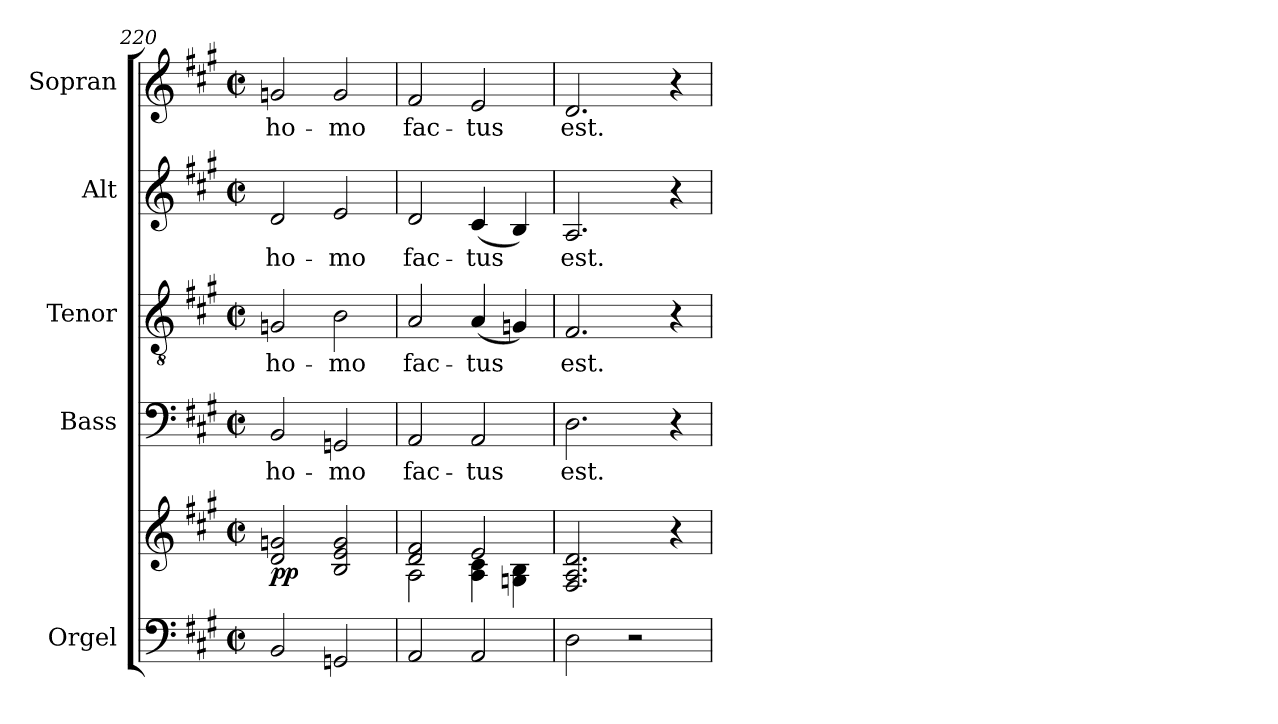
**kern	**kern	**dynam	**kern	**text	**kern	**text	**kern	**text	**kern	**text
*part5	*part5	*part5	*part4	*part4	*part3	*part3	*part2	*part2	*part1	*part1
*staff6	*staff5	*staff5/6	*staff4	*staff4	*staff3	*staff3	*staff2	*staff2	*staff1	*staff1
*I"Orgel	*	*	*I"Bass	*	*I"Tenor	*	*I"Alt	*	*I"Sopran	*
*I'Org.	*	*	*I'B.	*	*I'T.	*	*I'A.	*	*I'S.	*
*clefF4	*clefG2	*	*clefF4	*	*clefGv2	*	*clefG2	*	*clefG2	*
*k[f#c#g#]	*k[f#c#g#]	*	*k[f#c#g#]	*	*k[f#c#g#]	*	*k[f#c#g#]	*	*k[f#c#g#]	*
*A:	*A:	*	*A:	*	*A:	*	*A:	*	*A:	*
*M2/2	*M2/2	*	*M2/2	*	*M2/2	*	*M2/2	*	*M2/2	*
*met(c|)	*met(c|)	*	*met(c|)	*	*met(c|)	*	*met(c|)	*	*met(c|)	*
=220	=220	=220	=220	=220	=220	=220	=220	=220	=220	=220
!	!	!LO:DY:b	!	!LO:LY:b	!	!LO:LY:b	!	!LO:LY:b	!	!LO:LY:b
2BB/	2d/ 2gn/	pp	2BB/	ho-	2Gn/	ho-	2d/	ho-	2gn/	ho-
!	!	!	!	!LO:LY:b	!	!LO:LY:b	!	!LO:LY:b	!	!LO:LY:b
2GGn/	2B/ 2e/ 2g/	.	2GGn/	-mo	2B\	-mo	2e/	-mo	2g/	-mo
=221	=221	=221	=221	=221	=221	=221	=221	=221	=221	=221
*	*^	*	*	*	*	*	*	*	*	*
!	!	!	!	!	!LO:LY:b	!	!LO:LY:b	!	!LO:LY:b	!	!LO:LY:b
2AA/	2d/ 2f#/	2A\	.	2AA/	fac-	2A/	fac-	2d/	fac-	2f#/	fac-
!	!	!	!	!	!LO:LY:b	!	!LO:LY:b	!	!LO:LY:b	!	!LO:LY:b
2AA/	2e/	4A\ 4c#\	.	2AA/	-tus	(<4A/	-tus	(<4c#/	-tus	2e/	-tus
.	.	4Gn\ 4B\	.	.	.	4Gn/)	.	4B/)	.	.	.
!!LO:LB:g=z
=222	=222	=222	=222	=222	=222	=222	=222	=222	=222	=222	=222
!	!	!	!	!	!LO:LY:b	!	!LO:LY:b	!	!LO:LY:b	!	!LO:LY:b
*	*v	*v	*	*	*	*	*	*	*	*	*
2D\	2.F#/ 2.A/ 2.d/	.	2.D\	est.	2.F#/	est.	2.A/	est.	2.d/	est.
2r	.	.	.	.	.	.	.	.	.	.
.	4r	.	4r	.	4r	.	4r	.	4r	.
=	=	=	=	=	=	=	=	=	=	=
*-	*-	*-	*-	*-	*-	*-	*-	*-	*-	*-
